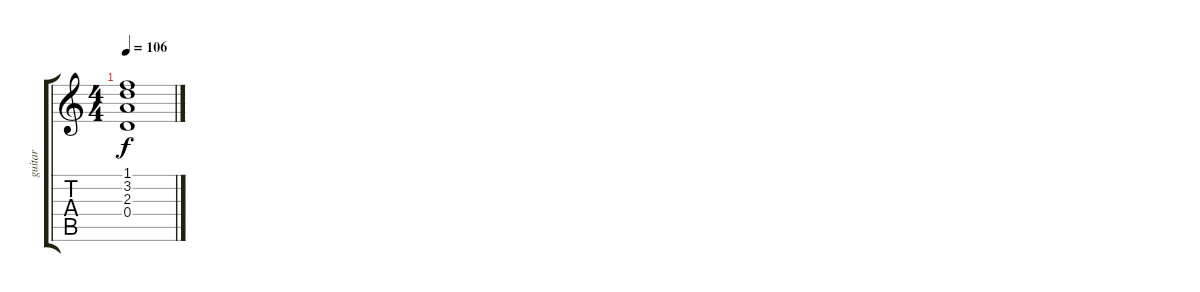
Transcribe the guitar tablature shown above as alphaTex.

\track ("guitar" "guitar") {instrument distortionguitar}
\staff {score tabs}
\tuning (E4 B3 G3 D3 A2 E2) {hide}
\ts (4 4)
\tempo 106
\clef g2
\ks c
(1.1 3.2 2.3 0.4).1{dy f}
